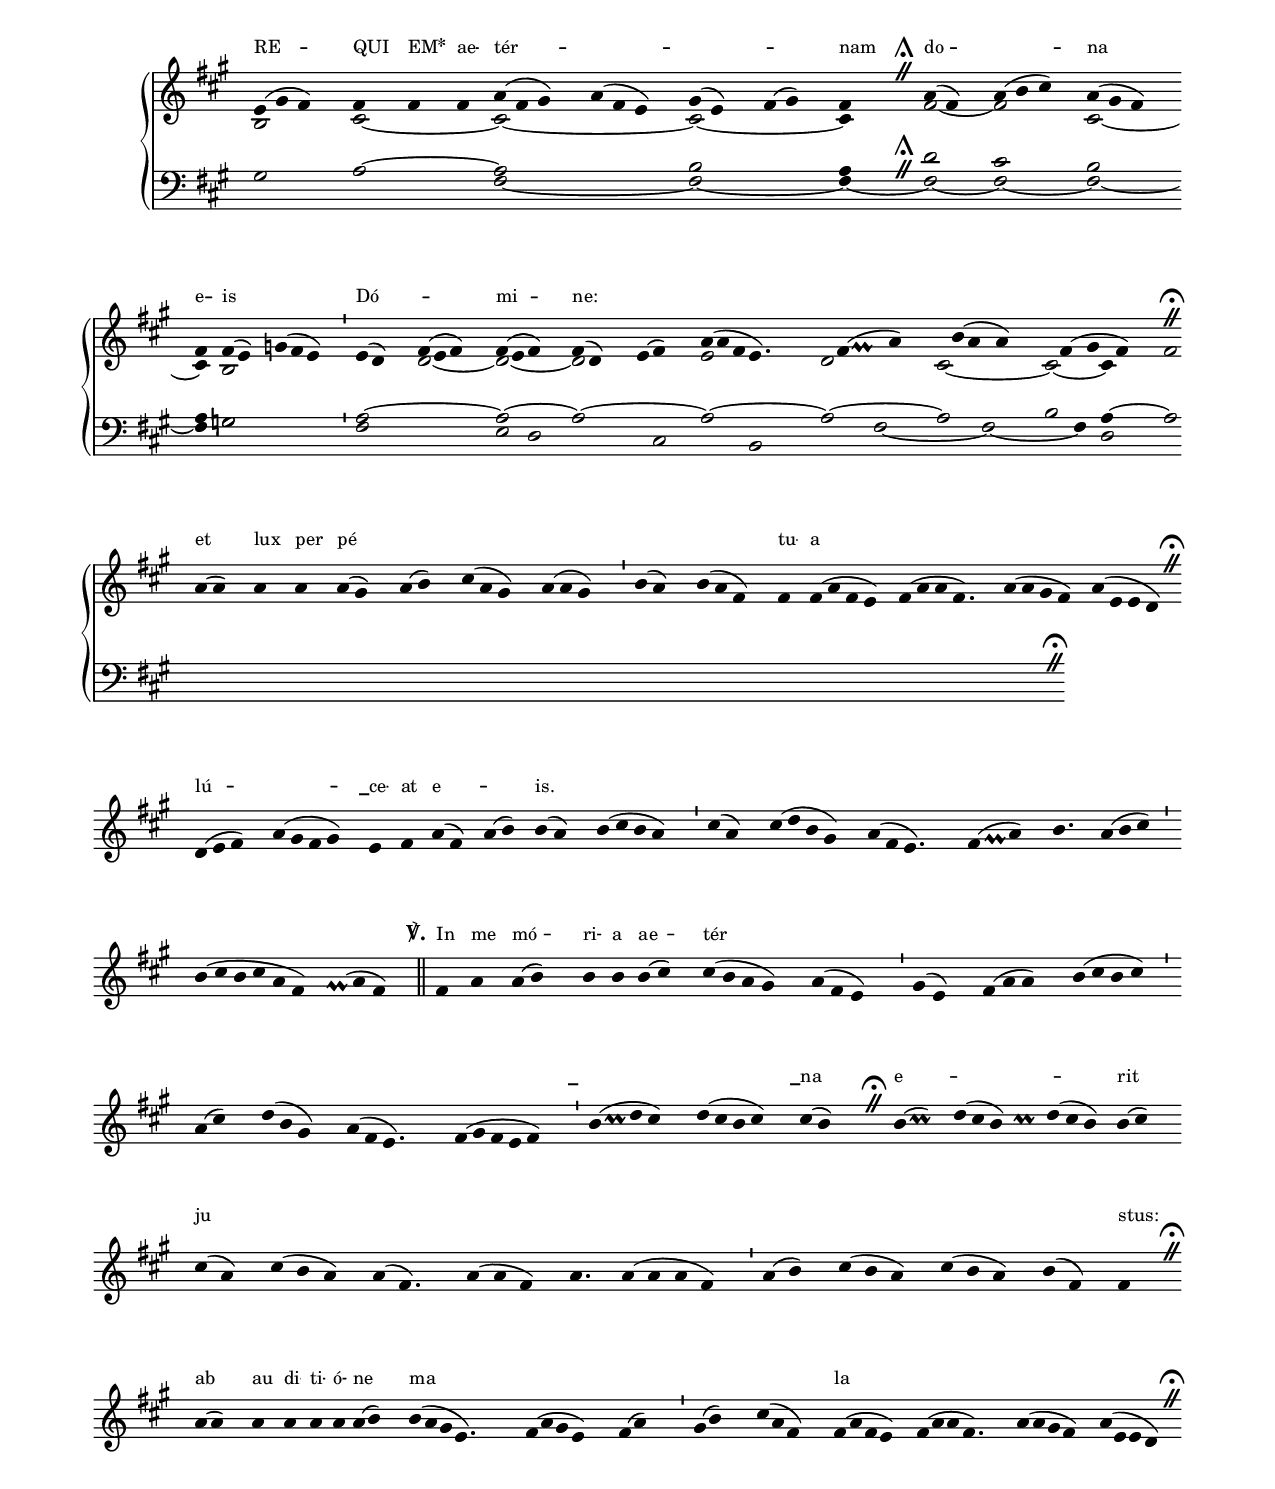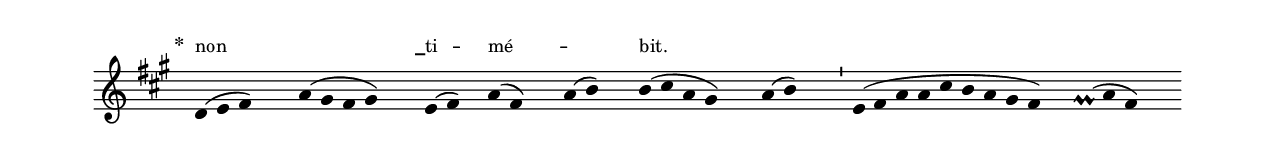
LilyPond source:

\version "2.22.0"
\include "gregorian.ly"
\version "2.22.0"

%divisioMinima = {
%  \once \override BreathingSign  #'stencil = #ly:breathing-sign::divisio-minima
%
%  % Workaround: add padding.  Correct fix would be spacing engine handle this.
%  \once \override BreathingSign.minimum-X-extent = #'(-1.0 . 0.0)
%  \once \override BreathingSign.minimum-Y-extent = #'(-2.5 . 2.5)
%  %\once \override \barAlways = ##t
%
%  \breathe \bar ""
%}
%divisioMaior = {
%  \once \override BreathingSign  #'stencil = #ly:breathing-sign::divisio-maior
%  \once \override BreathingSign  #'Y-offset = #0
%
%  % Workaround: add padding.  Correct fix would be spacing engine handle this.
%  \once \override BreathingSign.minimum-X-extent = #'(-1.0 . 0.0)
%  \once \override BreathingSign.minimum-Y-extent = #'(-2.5 . 2.5)
%  %\once \override \barAlways = ##t
%
%  \breathe \bar ""
%}
%divisioMaxima = {
%  \once \override BreathingSign  #'stencil = #ly:breathing-sign::divisio-maxima
%  \once \override BreathingSign  #'Y-offset = #0
%%
%%  % Workaround: add padding.  Correct fix would be spacing engine handle this.
%  \once \override BreathingSign.minimum-X-extent = #'(-1.0 . 0.0)
%  \once \override BreathingSign.minimum-Y-extent = #'(-2.5 . 2.5)
%%  %\once \override \barAlways = ##t
%%
%%  \breathe \bar ""
%%  \breathe \bar "|"
%\bar "|"
%}
%
%finalis = {
%  \once \override BreathingSign  #'stencil = #ly:breathing-sign::finalis
%  \once \override BreathingSign  #'Y-offset = #0
%%
%%  % Workaround: add padding.  Correct fix would be spacing engine handle this.
%  \once \override BreathingSign.minimum-X-extent = #'(-1.0 . 0.0)
%  \once \override BreathingSign.minimum-Y-extent = #'(-2.5 . 2.5)
%%  \once \override BreathingSign  #'extra-spacing-height = #'(-0.5 . 0.5)
%%
%%  \breathe
%  \bar "||"
%}

%
% Voice leading lines are drawn as dotted glissandi
%
voiceLineStyle = {
  \override Glissando #'style = #'dotted-line
  \override Glissando #'thickness = #2.0
  \override NoteColumn #'force-hshift = #0
  \override NoteHead #'transparent = ##t
}

voiceLine =
#(define-music-function
  (parser location staffA staffB noteA noteB)
  (string? string? ly:music? ly:music?)
  #{
    \change Staff = #staffA <>\glissando #noteA
    \change Staff = #staffB #noteB
  #})

allowVoiceLineBreak = {
  \once \override Glissando.breakable = ##t
  \once \override Glissando.after-line-breaking = ##t
}

offsetVoiceLineY = { \once \overrideProperty Glissando.Y-offset #0.2 }



quarterBar = { \divisioMinima }
halfBar = { \divisioMaior }
singleBar = { \divisioMaxima }
doubleBar = { \finalis }
forceBreak  = { \bar "" \break }
shiftRight  = { \once \override NoteColumn #'force-hshift = #0.9 }
shiftRightB = { \once \override NoteColumn #'force-hshift = #1.6 }


% Engraver built to automatically space slurred note groups:
% still very work in progress.
%
% TODO: Refine spacing logic
%
% Logic: Spaces note columns 0.8 units inside of slurs, 5 units immediately after slurs,
% and 3 units for syllables of only one note
%
% Relies on the "\consists" inside of the layout block and manually setting \new Voice = "chant" for the voice controlling slurs
#(define lyrics-space '())
#(define (Slur_spacing_engraver context)
   (let ((slur-on #f)
         (slur #f)
         (tie #f)
         (columns '()))
     (make-engraver
       (listeners
         ((slur-event engraver event)
            (if slur-on (set! slur #t))
            (if (not slur-on) (set! slur-on #t) (set! slur-on #f)))
         ((tie-event engraver event)
            (set! tie event)))
       (acknowledgers
         ((note-head-interface engraver grob source-engraver)
            (set! columns (cons grob columns))
            )
         ((note-collision-interface engraver grob source-engraver)
          (ly:grob-set-property! grob 'X-extent '(0 . 0)))
         ((lyric-syllable-interface engraver grob source-engraver)
            (set! lyrics-space (cons (cdr (ly:grob-property grob 'X-extent)) lyrics-space))
            (ly:grob-set-property! grob 'X-extent '(0 . 0))))
       ((process-acknowledged engraver)
        (if columns (for-each
            (lambda (column)
              (let ((text-space (if (null? lyrics-space) 2 (+ 1 (car lyrics-space)))))
              (define space (* (if (null? (ly:grob-object column 'dot)) 1 1.5) (+ (if slur-on 1 text-space) (if slur (if tie -1 1) 0))))
              (if (equal? (ly:context-id context) "chant")
                        (ly:grob-set-property! (ly:grob-parent column 1) 'X-extent
                        (cons space space))
              )
              (if (and (not slur-on) (null? lyrics-space)) (set! lyrics-space (cdr lyrics-space)))
              )
            )
           columns
          )
        )
       )
       ((stop-translation-timestep engraver)
          (set! slur #f)
          (set! tie #f)
          (set! columns '())))))

%(text-space (+ (if (null? lyrics-left) 2 (if (> (string-length (ly:grob-property (car lyrics-left) 'text)) 2) 3.5 2))
%                                   (if (member (string-ref (ly:grob-property (car lyrics-left) 'text) (- (string-length (ly:grob-property (car lyrics-left) 'text)) 1)) '("," "." ";" ":" "!" "?")) 1 0)))
%
% (ly:message "~a" (ly:grob-property grob 'X-extent))
%
%(if slur-on (ly:grob-set-property! (ly:grob-parent column 1) 'X-extent '(0.8 . 0.8) )
%                   (if slur
%                       (if tie (ly:grob-set-property! (ly:grob-parent column 1) 'X-extent '(2 . 2) )
%                           (ly:grob-set-property! (ly:grob-parent column 1) 'X-extent '(5 . 5) )
%                           )
%                               (ly:grob-set-property! (ly:grob-parent column 1) 'X-extent '(3 . 3) )
%                   )
%                )

% Manual spacing directives. These don't seem to work when the above engraver is enabled
sa = {\once\override NoteColumn.X-extent = #'(1 . 1)}
sb = {\once\override NoteColumn.X-extent = #'(2 . 2)}
sc = {\once\override NoteColumn.X-extent = #'(3 . 3)}
sd = {\once\override NoteColumn.X-extent = #'(4 . 4)}
se = {\once\override NoteColumn.X-extent = #'(5 . 5)}
quil  = {\once\override NoteHead #'stencil = #ly:text-interface::print \once\override NoteHead.text = \markup{\fontsize #1 \musicglyph "scripts.prall"}}

% Layout similar to all scores
\layout {
  % Set basic staff size
  #(layout-set-staff-size 18)
  ragged-last = ##f
    indent = #10
  \context {
    \Staff
    \remove "Time_signature_engraver"
    \override Slur.direction = #UP
    \hide Stem
    \accidentalStyle forget
  }
  \context {
    \GrandStaff
    \override StaffGrouper.staff-staff-spacing =
    #'((basic-distance . 16)
       (minimum-distance . 12)
       (padding . 1)
       (stretchability . 1))
  }
  \context {
    \Voice
    
    % This is what makes the custom engraver work
    \consists #Slur_spacing_engraver
    
    \override Stem.length = #0
    %\override NoteColumn.X-extent = #'(0.8 . 0.8)
    \override Rest.transparent = ##t
    %\override NoteColumn.ignore-collision = ##t
  }
  \context {
    \Score
    % Set horizontal spacing inside staff
    \override SpacingSpanner.base-shortest-duration = #(ly:make-moment 1/8)
    
    \override VerticalAxisGroup.staff-staff-spacing = #'((basic-distance . 8)
            (minimum-distance . 8)
            (padding . 0))
  }
  \context {
    \Lyrics
    \consists #Slur_spacing_engraver
    \with { alignAboveContext = "up" }
    \override LyricText #'font-size = #-1
    \override LyricSpace.minimum-distance = #1
    %\override LyricText.X-extent = #'(0 . 0)
    \override LyricText.layer = #5
    \override LyricText.whiteout = ##t
    \override LyricHyphen.padding = #0.5
    %\override LyricText.X-align-on-main-noteheads = ##f
    \override LyricText.parent-alignment-X = #-1
    \override LyricText.self-alignment-X = #-1
  }
}

#(set-default-paper-size "letter")

\paper {
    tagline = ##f
    print-page-number = ##f
    top-margin = 0.625\in
    bottom-margin = 0.625\in
    left-margin = 0.625\in
    right-margin = 0.625\in
    system-system-spacing =
      #'((basic-distance . 14)
         (minimum-distance . 14)
         (padding . 1)
         (stretchability . 1))
  }


global = {
  \cadenzaOn
  \override Glissando #'thickness = #2.0
}

%\header {
%  title = \markup \center-column {"Agnus Dei I." \vspace #1 }
%  tagline = ""
%  composer = ""
%}

%\paper {
%  #(include-special-characters)
%  oddHeaderMarkup = \markup \fill-line {
%    \line {}
%    \center-column {
%      \on-the-fly #first-page     " "
%      \on-the-fly #not-first-page ""
%    }
%    \line { \on-the-fly #print-page-number-check-first \fromproperty #'page:page-number-string }
%  }
%  evenHeaderMarkup = \markup \fill-line {
%    \line { \on-the-fly #print-page-number-check-first \fromproperty #'page:page-number-string }
%    \center-column { "" }
%    \line {}
%  }
%}

chantText = \lyricmode {
	RE -- QUI -- EM \set stanza = "*"
 ae -- tér -- _ _ _ nam do -- _ na e -- is _ Dó -- _ mi -- ne: _ _ _ _ _ et lux per -- pé _ _ _ _ _ tu -- a _ _ _ lú -- _ \set stanza = "_"
 ce -- at e -- _ is. _ _ _ _ _ _ _ _ _ \set stanza = "℣."
 In me -- mó -- ri -- a ae -- tér _ _ _ _ _ _ _ _ \set stanza = "_"
 _ _ \set stanza = "_"
 na e -- _ _ _ rit ju _ _ _ _ _ _ _ _ _ stus: ab au -- di -- ti -- ó -- ne ma _ _ _ _ la _ _ _ \set stanza = "*"
 non _ \set stanza = "_"
 ti -- mé -- _ bit. _ _ _ 
}

chantMusic = {
  \tieDown
	\key a \major
e'4( gis'4 fis'4) fis'4 fis'4 

fis'4 a'4( fis'4 gis'4) a'4( fis'4 e'4) gis'4( e'4) fis'4( gis'4) fis'4 
\divisioMaior
a'4( fis'4) a'4( b'4 cis''4) a'4( gis'4 fis'4) 
\bar "" \break

fis'4 fis'4( e'4) g'4( fis'4 e'4) 
\divisioMinima
e'4( d'4) fis'4( e'4 fis'4) fis'4( e'4 fis'4) fis'4( d'4) e'4( fis'4) a'4( a'4 fis'4 e'4.) fis'4( \quil gis'4 a'4) b'4( a'4 a'4) fis'4( gis'4 fis'4) 
\bar "" \break

\divisioMaxima
a'4( a'4) 
a'4 
a'4 a'4( gis'4) a'4( b'4) cis''4( a'4 gis'4) a'4( a'4 gis'4) 
\divisioMinima
b'4( a'4) b'4( a'4 fis'4) fis'4 fis'4( a'4 fis'4 e'4) fis'4( a'4 a'4 fis'4.) a'4( a'4 gis'4 fis'4) a'4( e'4 e'4 d'4) 
\bar "" \break

\divisioMaxima
d'4( e'4 fis'4) a'4( gis'4 fis'4 gis'4) e'4 fis'4 
a'4( fis'4) a'4( b'4) b'4( a'4) b'4( cis''4 b'4 a'4) 
\divisioMinima
cis''4( a'4) cis''4( d''4 b'4 gis'4) a'4( fis'4 e'4.) fis'4( \quil gis'4 a'4) b'4. a'4( b'4 cis''4) 
\bar "" \break

\divisioMinima
b'4( cis''4 b'4 cis''4 a'4 fis'4) \quil gis'4( a'4 fis'4) 
\finalis
fis'4 
a'4 a'4( b'4) b'4 b'4 
b'4( cis''4) cis''4( b'4 a'4 gis'4) a'4( fis'4 e'4) 
\divisioMinima
gis'4( e'4) fis'4( a'4 a'4) b'4( cis''4 b'4 cis''4) 
\bar "" \break

\divisioMinima
a'4( cis''4) d''4( b'4 gis'4) a'4( fis'4 e'4.) fis'4( gis'4 fis'4 e'4 fis'4) 
\divisioMinima
b'4( \quil cis''4 d''4 cis''4) d''4( cis''4 b'4 cis''4) cis''4( b'4) 
\divisioMaxima
b'4( \quil cis''4) d''4( cis''4 b'4) \quil cis''4 d''4( cis''4 b'4) b'4( cis''4) 
\bar "" \break

cis''4( a'4) cis''4( b'4 a'4) a'4( fis'4.) a'4( a'4 fis'4) a'4. a'4( a'4 a'4 fis'4) 
\divisioMinima
a'4( b'4) cis''4( b'4 a'4) cis''4( b'4 a'4) b'4( fis'4) fis'4 
\bar "" \break

\divisioMaxima
a'4( a'4) 
a'4 a'4 a'4 a'4 a'4( b'4) 
b'4( a'4 gis'4 e'4.) fis'4( a'4 gis'4 e'4) fis'4( a'4) 
\divisioMinima
gis'4( b'4) cis''4( a'4 fis'4) fis'4( a'4 fis'4 e'4) fis'4( a'4 a'4 fis'4.) a'4( a'4 gis'4 fis'4) a'4( e'4 e'4 d'4) 
\bar "" \break

\divisioMaxima
d'4( e'4 fis'4) a'4( gis'4 fis'4 gis'4) 
e'4( fis'4) a'4( fis'4) a'4( b'4) b'4( cis''4 a'4 gis'4) a'4( b'4) 
\divisioMinima
e'4( fis'4 a'4 a'4 cis''4 b'4 a'4 gis'4 fis'4) \quil gis'4( a'4 fis'4) 
\bar "" \break

\finalis
}

altoMusic = {
	b2*6/4 
cis'2*6/4~ 
cis'2*12/4~ 
cis'2*8/4~ 
cis'4 
fis'2*4/4~ 
fis'2*6/4 
cis'2*6/4~ 
cis'4 
b2*10/4 
s2*4/4 
d'2*6/4~ 
d'2*6/4~ 
d'2*8/4 
e'2*8/4 
d'2*6/4 
cis'2*6/4~ 
cis'2*4/4~ 
cis'4 
fis'2*4/4 
}

tenorMusic = {
	\key a \major
gis2*6/4 
a2*6/4~ 
a2*12/4 
b2*8/4 
a4 
\divisioMaior
d'2*4/4 
cis'2*6/4 
b2*6/4 
a4 
g2*10/4 
\divisioMinima
a2*10/4~ 
a2*6/4~ 
a2*8/4~ 
a2*8/4~ 
a2*6/4~ 
a2*6/4 
b2*4/4 
a4~ 
a2*4/4 
\divisioMaxima
}

bassMusic = {
	s2*12/4 
fis2*12/4~ 
fis2*8/4~ 
fis4~ 
fis2*4/4~ 
fis2*6/4~ 
fis2*6/4~ 
fis4 
g2*10/4 
fis2*10/4 
e2*4/4 
d2*8/4 
cis2*8/4 
b,2*6/4 
fis2*6/4~ 
fis2*4/4~ 
fis4 
d2*4/4 
}

voiceLines = {
  \voiceLineStyle

  % Manually add line break
  %s2
  %\allowVoiceLineBreak
  %\voiceLine "down" "down" a2*3/2 a2*1/2
}

\score{
  <<
    \new Lyrics
    \new GrandStaff <<
      \set GrandStaff.autoBeaming = ##f
      \set GrandStaff.instrumentName = \markup \center-column {
        ""
      }
      \new Staff = up <<
        \new Voice = "chant" {
          \voiceOne \global \chantMusic
        }
        \new Voice {
          \voiceTwo \global \altoMusic
        }
      >>

      \new Staff = down <<
        \clef bass
        \new Voice {
          \voiceOne \global \tenorMusic
        }
        \new Voice {
          \voiceTwo \global \bassMusic
        }
        \new Voice {
          \voiceThree \global \voiceLines
        }
      >>
    >>
    \context Lyrics {
      \lyricsto chant {
        \chantText
      }
    }
  >>
}
